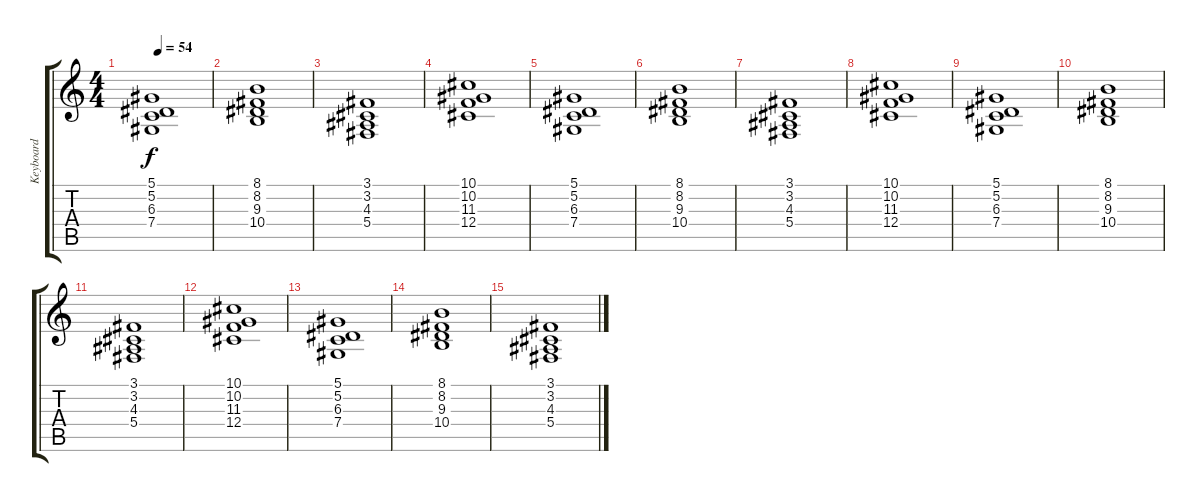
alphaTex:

\track ("Keyboard" "Keyboard") {instrument choiraahs}
\staff {score tabs}
\tuning (Eb4 Bb3 Gb3 Db3 Ab2 Db2) {hide}
\ts (4 4)
\tempo 54
\clef g2
\ks c
(5.1 5.2 6.3 7.4).1{dy f} |
(8.1 8.2 9.3 10.4).1 |
(3.1 3.2 4.3 5.4).1 |
(10.1 10.2 11.3 12.4).1 |
(5.1 5.2 6.3 7.4).1 |
(8.1 8.2 9.3 10.4).1 |
(3.1 3.2 4.3 5.4).1{volume 6} |
(10.1 10.2 11.3 12.4).1 |
(5.1 5.2 6.3 7.4).1{volume 4} |
(8.1 8.2 9.3 10.4).1 |
(3.1 3.2 4.3 5.4).1{volume 1} |
(10.1 10.2 11.3 12.4).1 |
(5.1 5.2 6.3 7.4).1{volume 0} |
(8.1 8.2 9.3 10.4).1 |
(3.1 3.2 4.3 5.4).1
